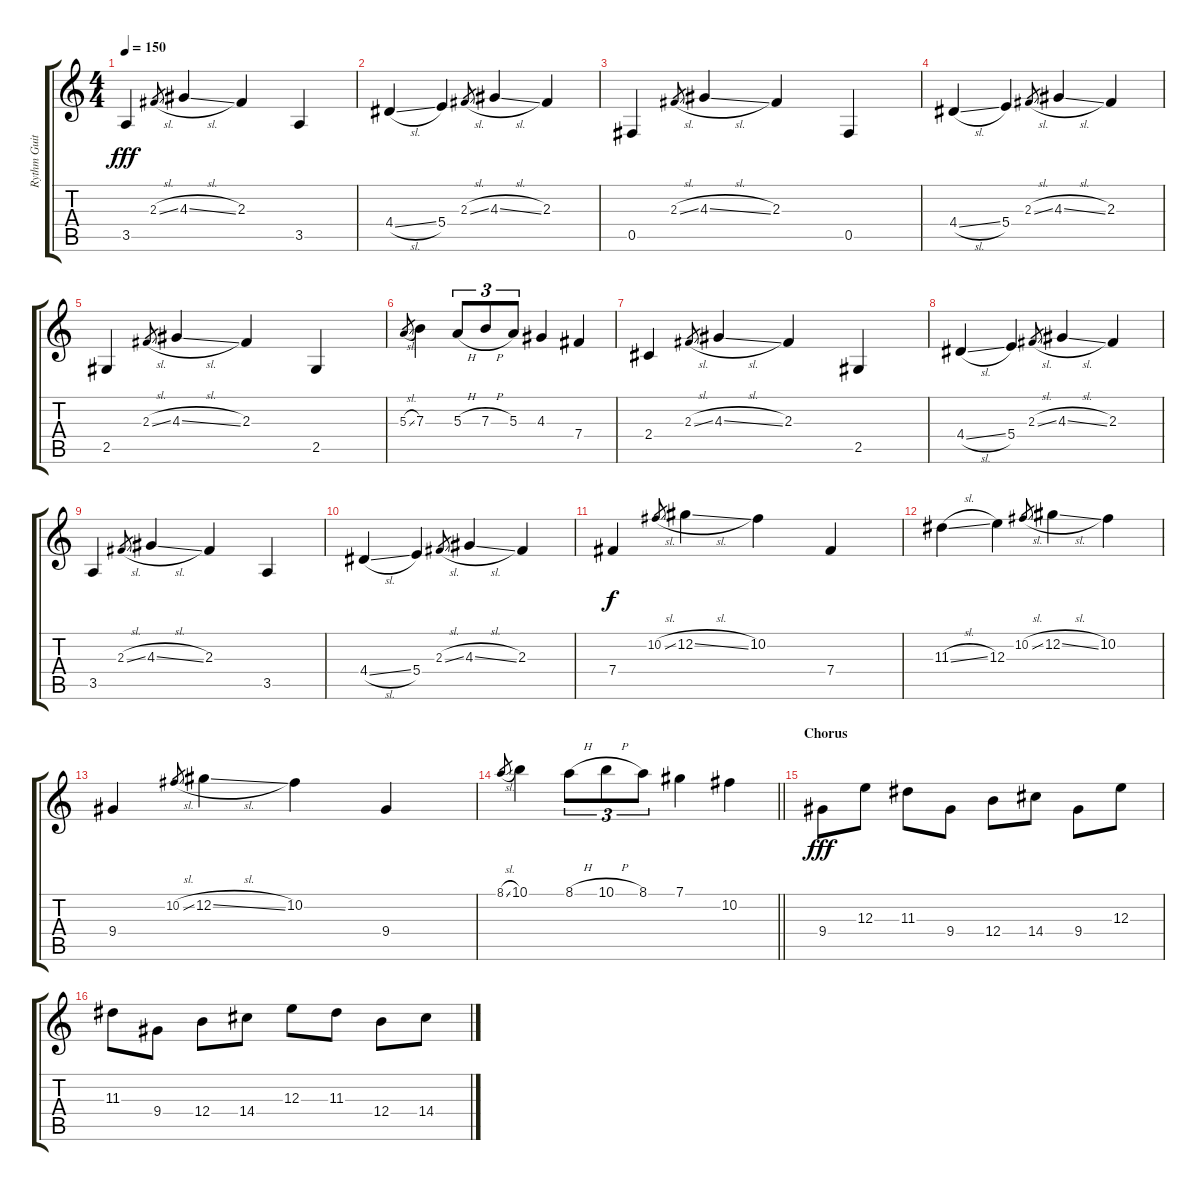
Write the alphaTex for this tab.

\track ("Rythm Guitar" "Rythm Guit") {instrument distortionguitar}
\staff {score tabs}
\tuning (Db4 Ab3 E3 B2 Gb2 B1) {hide}
\ts (4 4)
\tempo 150
\clef g2
\ks c
3.5.4{dy fff} 2.3{sl}.8{gr} 4.3{sl}.4 2.3.4 3.5.4 |
4.4{sl}.4 5.4.4 2.3{sl}.8{gr} 4.3{sl}.4 2.3.4 |
0.5.4 2.3{sl}.8{gr} 4.3{sl}.4 2.3.4 0.5.4 |
4.4{sl}.4 5.4.4 2.3{sl}.8{gr} 4.3{sl}.4 2.3.4 |
2.5.4 2.3{sl}.8{gr} 4.3{sl}.4 2.3.4 2.5.4 |
5.3{sl}.8{gr} 7.3.4 5.3{h}.8{tu (3 2)} 7.3{h}.8{tu (3 2)} 5.3.8{tu (3 2)} 4.3.4 7.4.4 |
2.4.4 2.3{sl}.8{gr} 4.3{sl}.4 2.3.4 2.5.4 |
4.4{sl}.4 5.4.4 2.3{sl}.8{gr} 4.3{sl}.4 2.3.4 |
3.5.4 2.3{sl}.8{gr} 4.3{sl}.4 2.3.4 3.5.4 |
4.4{sl}.4 5.4.4 2.3{sl}.8{gr} 4.3{sl}.4 2.3.4 |
7.4.4{dy f} 10.2{sl}.8{gr} 12.2{sl}.4 10.2.4 7.4.4 |
11.3{sl}.4 12.3.4 10.2{sl}.8{gr} 12.2{sl}.4 10.2.4 |
9.4.4 10.2{sl}.8{gr} 12.2{sl}.4 10.2.4 9.4.4 |
\barLineRight lightlight
8.1{sl}.8{gr} 10.1.4 8.1{h}.8{tu (3 2)} 10.1{h}.8{tu (3 2)} 8.1.8{tu (3 2)} 7.1.4 10.2.4 |
\section ("" "Chorus")
9.4.8{dy fff} 12.3.8 11.3.8 9.4.8 12.4.8 14.4.8 9.4.8 12.3.8 |
11.3.8 9.4.8 12.4.8 14.4.8 12.3.8 11.3.8 12.4.8 14.4.8
